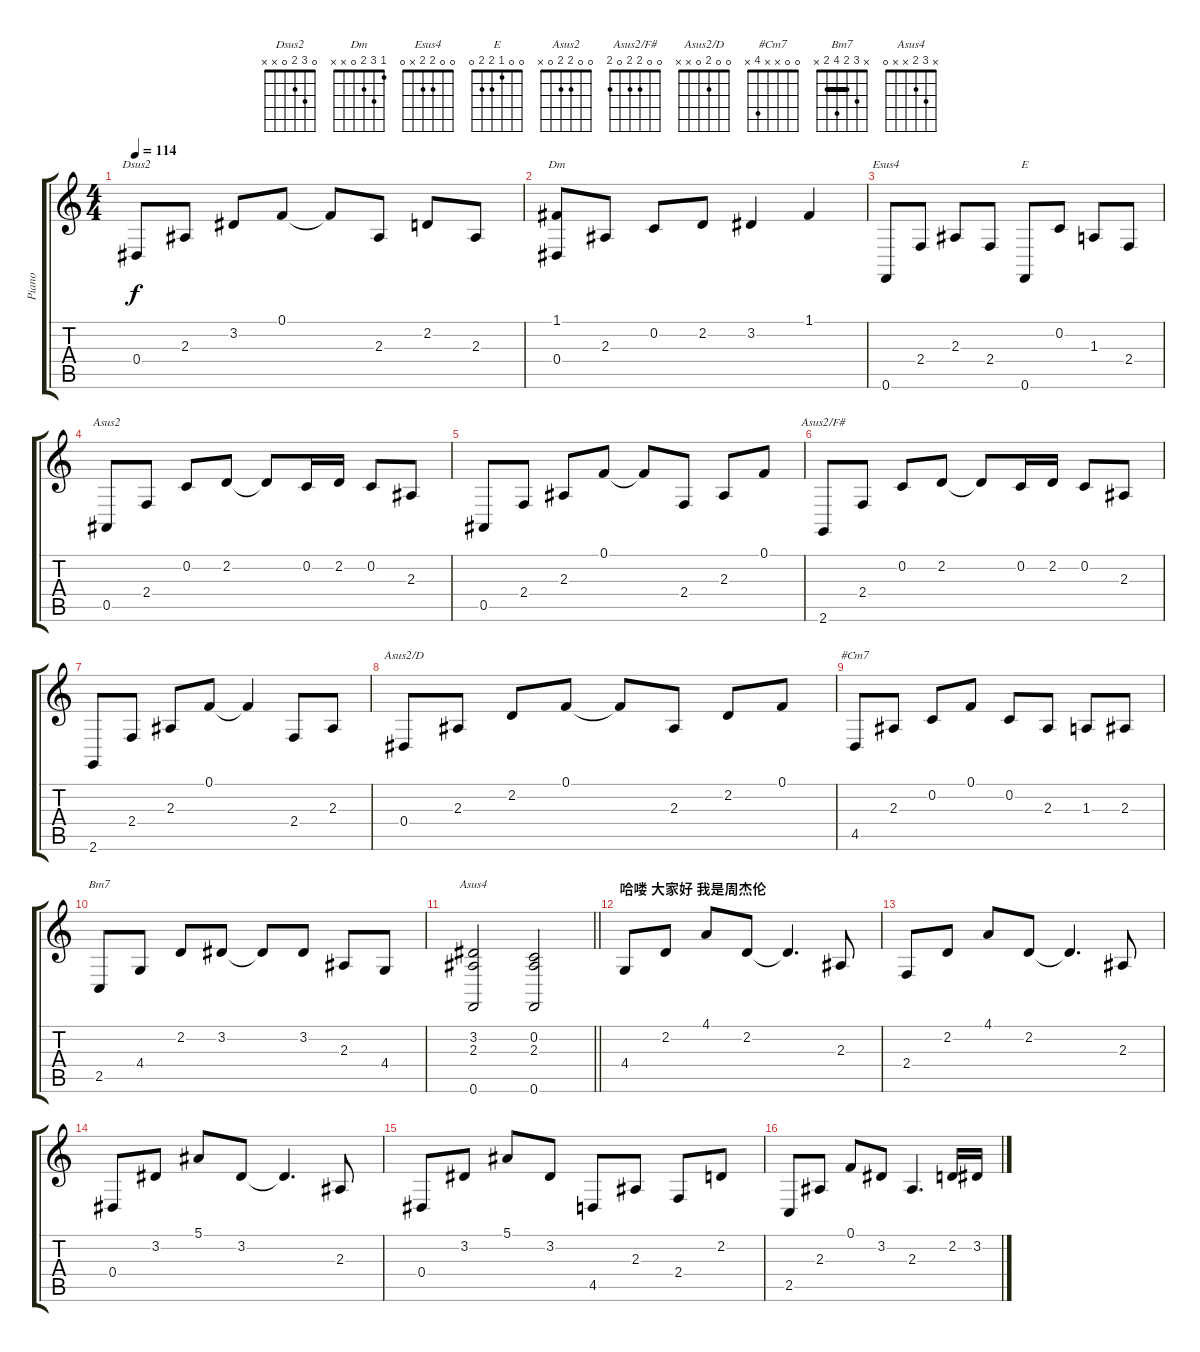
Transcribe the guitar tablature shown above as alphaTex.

\track ("Piano" "Piano") {instrument brightacousticpiano}
\staff {score tabs}
\tuning (F4 C4 Ab3 Eb3 Bb2 F2) {hide}
\chord ("Dsus2" 0 3 2 0 x x)
\chord ("Dm" 1 3 2 0 x x)
\chord ("Esus4" 0 0 2 2 x 0)
\chord ("E" 0 0 1 2 2 0)
\chord ("Asus2" 0 0 2 2 0 x)
\chord ("Asus2/F#" 0 0 2 2 0 2)
\chord ("Asus2/D" 0 0 2 0 x x)
\chord ("#Cm7" 0 0 x x 4 x)
\chord ("Bm7" x 3 2 4 2 x) {barre 2}
\chord ("Asus4" x 3 2 x x 0)
\ts (4 4)
\tempo 114
\clef g2
\ks c
0.4.8{ch "Dsus2" dy f} 2.3.8 3.2.8 0.1.8 0.1{t}.8 2.3.8 2.2.8 2.3.8 |
(1.1 0.4).8{ch "Dm"} 2.3.8 0.2.8 2.2.8 3.2.4 1.1.4 |
0.6.8{ch "Esus4"} 2.4.8 2.3.8 2.4.8 0.6.8{ch "E"} 0.2.8 1.3.8 2.4.8 |
0.5.8{ch "Asus2"} 2.4.8 0.2.8 2.2.8 2.2{t}.8 0.2.16 2.2.16 0.2.8 2.3.8 |
0.5.8 2.4.8 2.3.8 0.1.8 0.1{t}.8 2.4.8 2.3.8 0.1.8 |
2.6.8{ch "Asus2/F#"} 2.4.8 0.2.8 2.2.8 2.2{t}.8 0.2.16 2.2.16 0.2.8 2.3.8 |
2.6.8 2.4.8 2.3.8 0.1.8 0.1{t}.4 2.4.8 2.3.8 |
0.4.8{ch "Asus2/D"} 2.3.8 2.2.8 0.1.8 0.1{t}.8 2.3.8 2.2.8 0.1.8 |
4.5.8{ch "#Cm7"} 2.3.8 0.2.8 0.1.8 0.2.8 2.3.8 1.3.8 2.3.8 |
2.5.8{ch "Bm7"} 4.4.8 2.2.8 3.2.8 3.2{t}.8 3.2.8 2.3.8 4.4.8 |
\barLineRight lightlight
(3.2 2.3 0.6).2{ch "Asus4"} (0.2 2.3 0.6).2 |
\section ("" "哈喽 大家好 我是周杰伦")
4.4.8 2.2.8 4.1.8 2.2.8 2.2{t}.4{d} 2.3.8 |
2.4.8 2.2.8 4.1.8 2.2.8 2.2{t}.4{d} 2.3.8 |
0.4.8 3.2.8 5.1.8 3.2.8 3.2{t}.4{d} 2.3.8 |
0.4.8 3.2.8 5.1.8 3.2.8 4.5.8 2.3.8 2.4.8 2.2.8 |
2.5.8 2.3.8 0.1.8 3.2.8 2.3.4{d} 2.2.16 3.2.16
